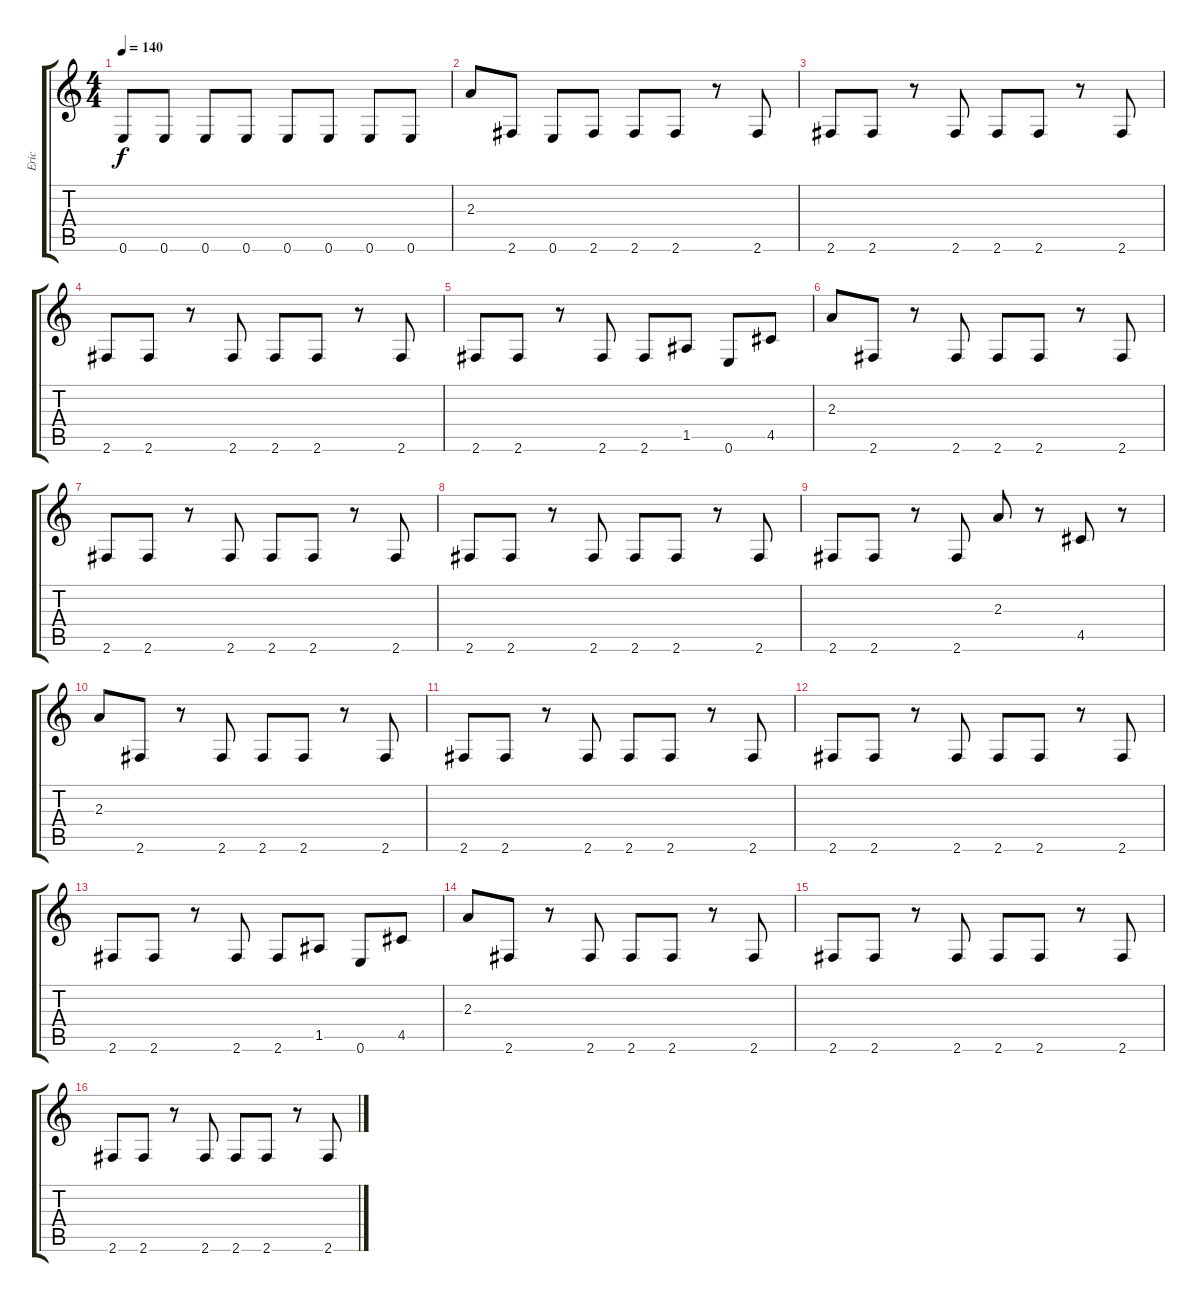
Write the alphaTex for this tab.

\track ("Eric" "Eric") {instrument acousticguitarsteel}
\staff {score tabs}
\tuning (E4 B3 G3 D3 A2 E2) {hide}
\ts (4 4)
\tempo 140
\clef g2
\ks c
0.6.8{dy f} 0.6.8 0.6.8 0.6.8 0.6.8 0.6.8 0.6.8 0.6.8 |
2.3.8 2.6.8 0.6.8 2.6.8 2.6.8 2.6.8 r.8 2.6.8 |
2.6.8 2.6.8 r.8 2.6.8 2.6.8 2.6.8 r.8 2.6.8 |
2.6.8 2.6.8 r.8 2.6.8 2.6.8 2.6.8 r.8 2.6.8 |
2.6.8 2.6.8 r.8 2.6.8 2.6.8 1.5.8 0.6.8 4.5.8 |
2.3.8 2.6.8 r.8 2.6.8 2.6.8 2.6.8 r.8 2.6.8 |
2.6.8 2.6.8 r.8 2.6.8 2.6.8 2.6.8 r.8 2.6.8 |
2.6.8 2.6.8 r.8 2.6.8 2.6.8 2.6.8 r.8 2.6.8 |
2.6.8 2.6.8 r.8 2.6.8 2.3.8 r.8 4.5.8 r.8 |
2.3.8 2.6.8 r.8 2.6.8 2.6.8 2.6.8 r.8 2.6.8 |
2.6.8 2.6.8 r.8 2.6.8 2.6.8 2.6.8 r.8 2.6.8 |
2.6.8 2.6.8 r.8 2.6.8 2.6.8 2.6.8 r.8 2.6.8 |
2.6.8 2.6.8 r.8 2.6.8 2.6.8 1.5.8 0.6.8 4.5.8 |
2.3.8 2.6.8 r.8 2.6.8 2.6.8 2.6.8 r.8 2.6.8 |
2.6.8 2.6.8 r.8 2.6.8 2.6.8 2.6.8 r.8 2.6.8 |
2.6.8 2.6.8 r.8 2.6.8 2.6.8 2.6.8 r.8 2.6.8
